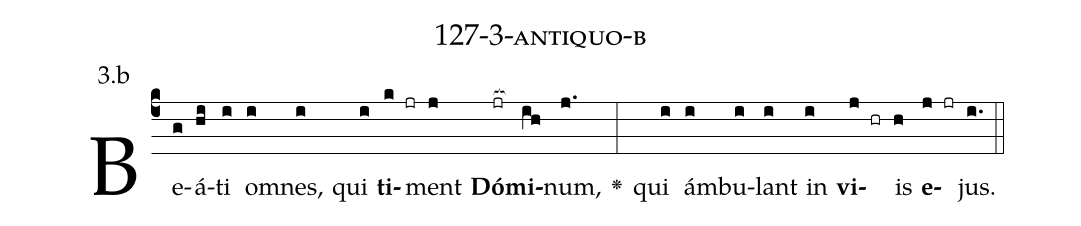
name: 127-3-antiquo-b;
annotation: 3.b;
%%
(c4)Be(g)á(hi)ti(i) om(i)nes,(i) qui(i) <b>ti</b>(k jr)ment(j) <b>Dó</b>(jr[ocb:1{])<b>mi</b>(ih[ocb:0}])num,(j.) <v>\greheightstar</v>(:) qui(i) ám(i)bu(i)lant(i) in(i) <b>vi</b>(j hr)is(h) <b>e</b>(j jr)jus.(i.) (::)


%E(i) u(i) o(j) u(h) a(j) e.(i.) (::)
